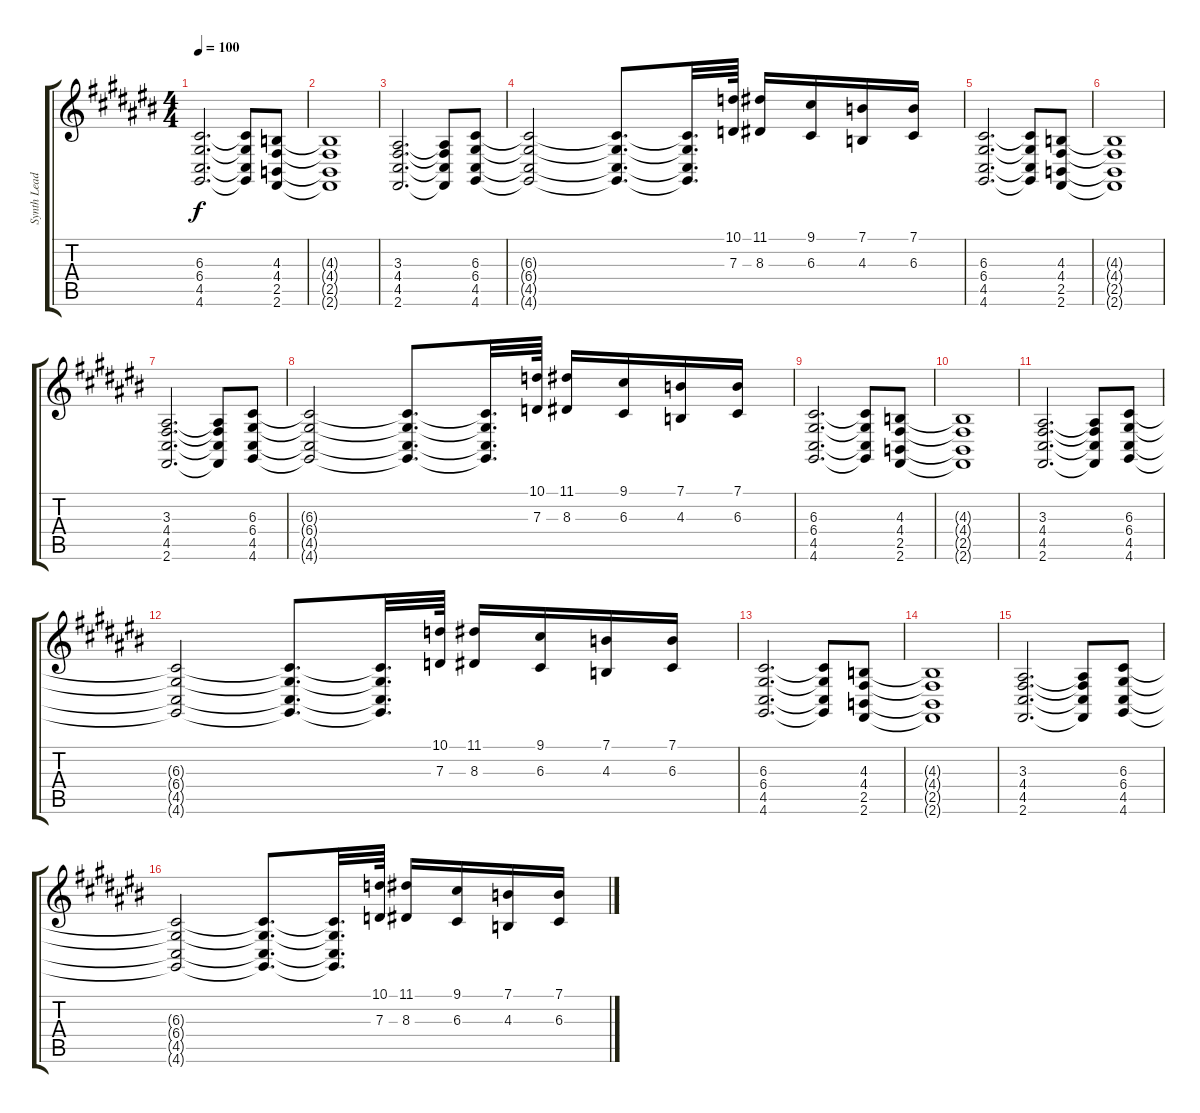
\track ("Synth Lead" "Synth Lead") {instrument lead1square}
\staff {score tabs}
\tuning (E4 B3 G3 D3 A2 E2) {hide}
\ts (4 4)
\tempo 100
\clef g2
\ks c#
(6.3 6.4 4.5 4.6).2{d dy f} (6.3{t} 6.4{t} 4.5{t} 4.6{t}).8 (4.3 4.4 2.5 2.6).8 |
(4.3{t} 4.4{t} 2.5{t} 2.6{t}).1 |
(3.3 4.4 4.5 2.6).2{d} (3.3{t} 4.4{t} 4.5{t} 2.6{t}).8 (6.3 6.4 4.5 4.6).8 |
(6.3{t} 6.4{t} 4.5{t} 4.6{t}).2 (6.3{t} 6.4{t} 4.5{t} 4.6{t}).8{d} (6.3{t} 6.4{t} 4.5{t} 4.6{t}).32{d} (10.1 7.3).64 (11.1 8.3).16 (9.1 6.3).16 (7.1 4.3).16 (7.1 6.3).16 |
(6.3 6.4 4.5 4.6).2{d} (6.3{t} 6.4{t} 4.5{t} 4.6{t}).8 (4.3 4.4 2.5 2.6).8 |
(4.3{t} 4.4{t} 2.5{t} 2.6{t}).1 |
(3.3 4.4 4.5 2.6).2{d} (3.3{t} 4.4{t} 4.5{t} 2.6{t}).8 (6.3 6.4 4.5 4.6).8 |
(6.3{t} 6.4{t} 4.5{t} 4.6{t}).2 (6.3{t} 6.4{t} 4.5{t} 4.6{t}).8{d} (6.3{t} 6.4{t} 4.5{t} 4.6{t}).32{d} (10.1 7.3).64 (11.1 8.3).16 (9.1 6.3).16 (7.1 4.3).16 (7.1 6.3).16 |
(6.3 6.4 4.5 4.6).2{d} (6.3{t} 6.4{t} 4.5{t} 4.6{t}).8 (4.3 4.4 2.5 2.6).8 |
(4.3{t} 4.4{t} 2.5{t} 2.6{t}).1 |
(3.3 4.4 4.5 2.6).2{d} (3.3{t} 4.4{t} 4.5{t} 2.6{t}).8 (6.3 6.4 4.5 4.6).8 |
(6.3{t} 6.4{t} 4.5{t} 4.6{t}).2 (6.3{t} 6.4{t} 4.5{t} 4.6{t}).8{d} (6.3{t} 6.4{t} 4.5{t} 4.6{t}).32{d} (10.1 7.3).64 (11.1 8.3).16 (9.1 6.3).16 (7.1 4.3).16 (7.1 6.3).16 |
(6.3 6.4 4.5 4.6).2{d} (6.3{t} 6.4{t} 4.5{t} 4.6{t}).8 (4.3 4.4 2.5 2.6).8 |
(4.3{t} 4.4{t} 2.5{t} 2.6{t}).1 |
(3.3 4.4 4.5 2.6).2{d} (3.3{t} 4.4{t} 4.5{t} 2.6{t}).8 (6.3 6.4 4.5 4.6).8 |
(6.3{t} 6.4{t} 4.5{t} 4.6{t}).2 (6.3{t} 6.4{t} 4.5{t} 4.6{t}).8{d} (6.3{t} 6.4{t} 4.5{t} 4.6{t}).32{d} (10.1 7.3).64 (11.1 8.3).16 (9.1 6.3).16 (7.1 4.3).16 (7.1 6.3).16
